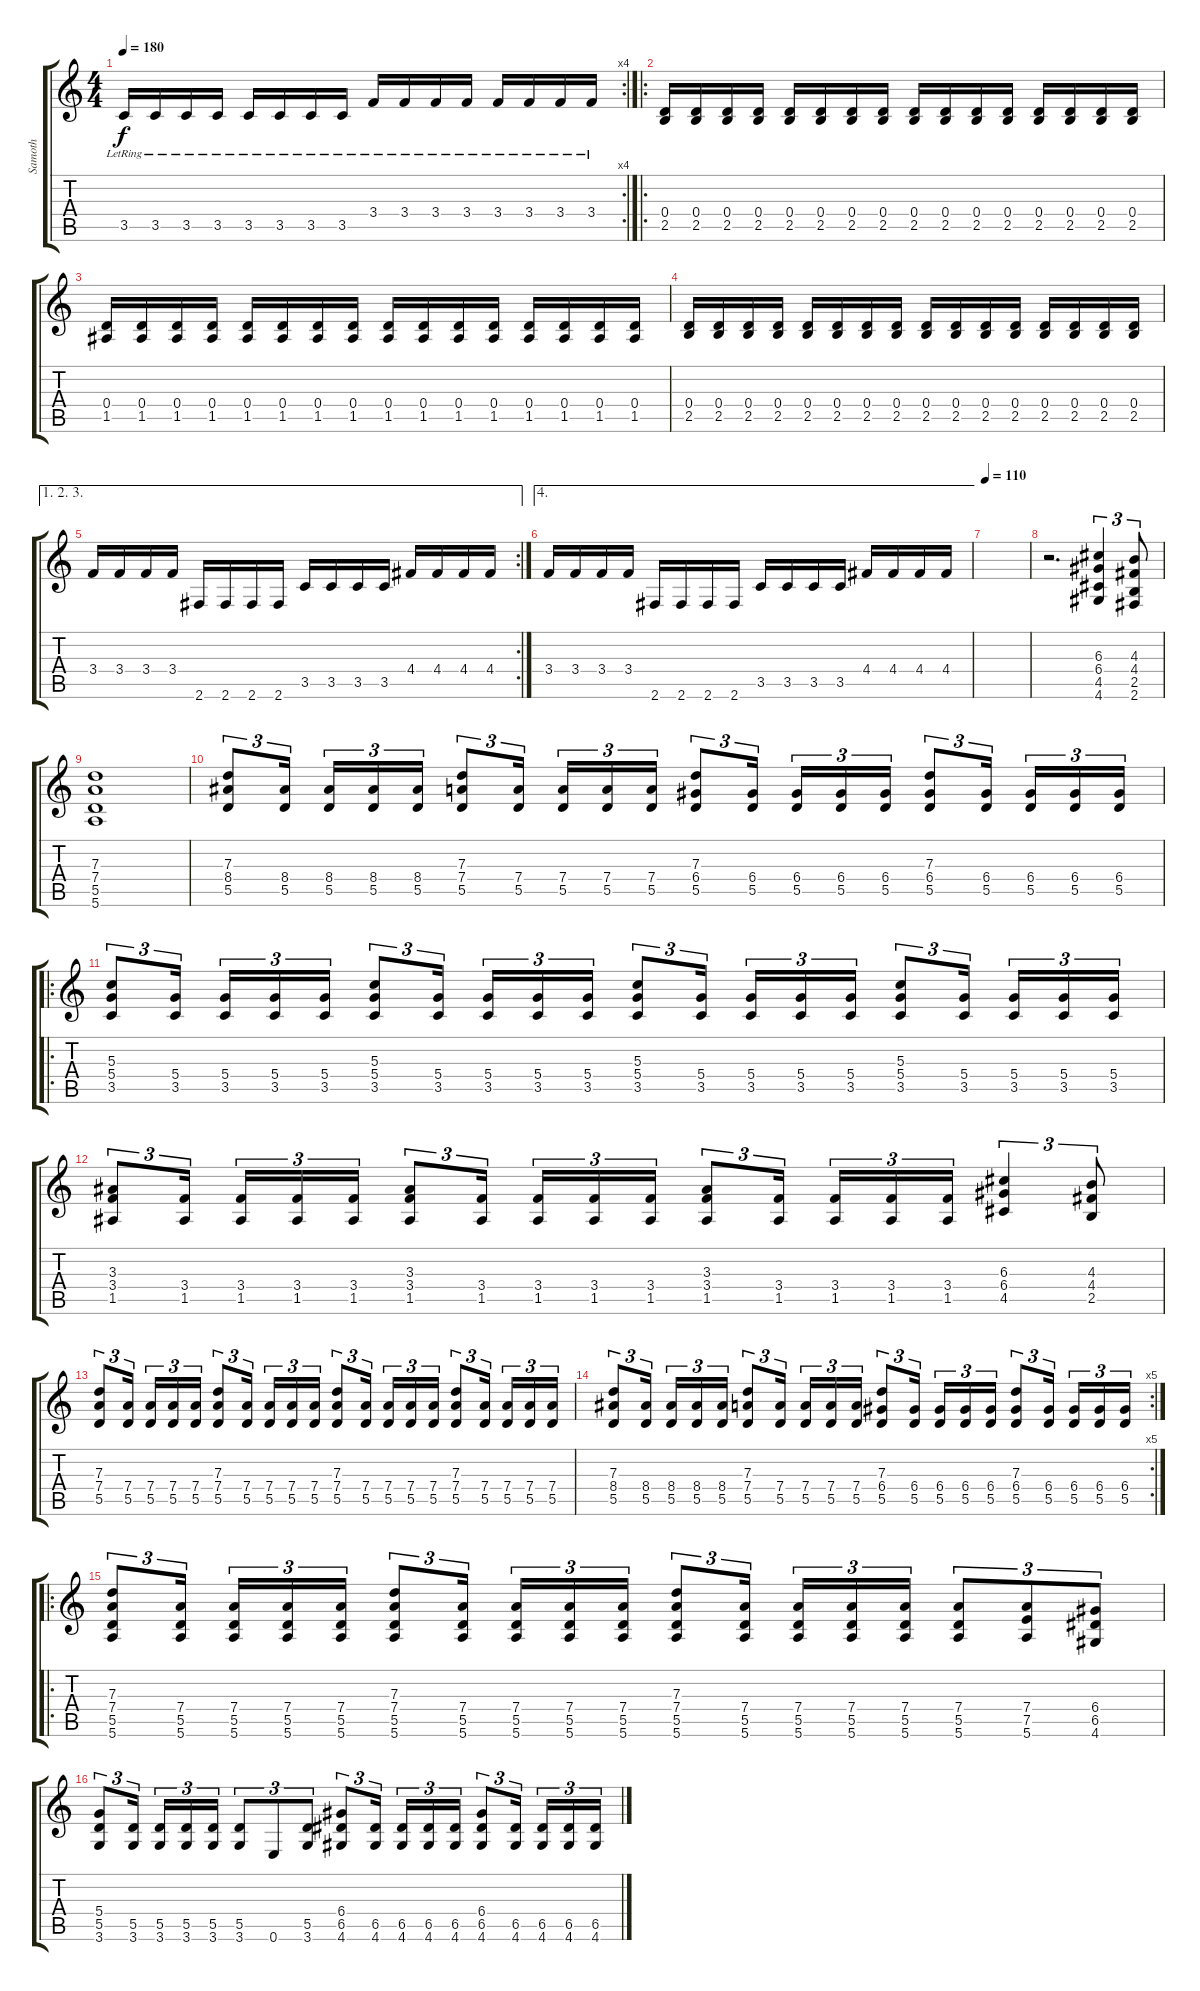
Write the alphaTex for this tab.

\track ("Samoth" "Samoth") {instrument distortionguitar}
\staff {score tabs}
\tuning (E4 B3 G3 D3 A2 E2) {hide}
\rc 4
\ts (4 4)
\tempo 180
\clef g2
\ks c
3.5{lr}.16{dy f} 3.5{lr}.16 3.5{lr}.16 3.5{lr}.16 3.5{lr}.16 3.5{lr}.16 3.5{lr}.16 3.5{lr}.16 3.4{lr}.16 3.4{lr}.16 3.4{lr}.16 3.4{lr}.16 3.4{lr}.16 3.4{lr}.16 3.4{lr}.16 3.4{lr}.16 |
\ro
(0.4 2.5).16 (0.4 2.5).16 (0.4 2.5).16 (0.4 2.5).16 (0.4 2.5).16 (0.4 2.5).16 (0.4 2.5).16 (0.4 2.5).16 (0.4 2.5).16 (0.4 2.5).16 (0.4 2.5).16 (0.4 2.5).16 (0.4 2.5).16 (0.4 2.5).16 (0.4 2.5).16 (0.4 2.5).16 |
(0.4 1.5).16 (0.4 1.5).16 (0.4 1.5).16 (0.4 1.5).16 (0.4 1.5).16 (0.4 1.5).16 (0.4 1.5).16 (0.4 1.5).16 (0.4 1.5).16 (0.4 1.5).16 (0.4 1.5).16 (0.4 1.5).16 (0.4 1.5).16 (0.4 1.5).16 (0.4 1.5).16 (0.4 1.5).16 |
(0.4 2.5).16 (0.4 2.5).16 (0.4 2.5).16 (0.4 2.5).16 (0.4 2.5).16 (0.4 2.5).16 (0.4 2.5).16 (0.4 2.5).16 (0.4 2.5).16 (0.4 2.5).16 (0.4 2.5).16 (0.4 2.5).16 (0.4 2.5).16 (0.4 2.5).16 (0.4 2.5).16 (0.4 2.5).16 |
\ae (1 2 3)
\rc 2
3.4.16 3.4.16 3.4.16 3.4.16 2.6.16 2.6.16 2.6.16 2.6.16 3.5.16 3.5.16 3.5.16 3.5.16 4.4.16 4.4.16 4.4.16 4.4.16 |
\ae 4
3.4.16 3.4.16 3.4.16 3.4.16 2.6.16 2.6.16 2.6.16 2.6.16 3.5.16 3.5.16 3.5.16 3.5.16 4.4.16 4.4.16 4.4.16 4.4.16 |
\tempo 110
|
r.2{d} (6.3 6.4 4.5 4.6).4{tu (3 2)} (4.3 4.4 2.5 2.6).8{tu (3 2)} |
(7.3 7.4 5.5 5.6).1 |
(7.3 8.4 5.5).8{tu (3 2)} (8.4 5.5).16{tu (3 2) beam splitsecondary} (8.4 5.5).16{tu (3 2)} (8.4 5.5).16{tu (3 2)} (8.4 5.5).16{tu (3 2)} (7.3 7.4 5.5).8{tu (3 2)} (7.4 5.5).16{tu (3 2) beam splitsecondary} (7.4 5.5).16{tu (3 2)} (7.4 5.5).16{tu (3 2)} (7.4 5.5).16{tu (3 2)} (7.3 6.4 5.5).8{tu (3 2)} (6.4 5.5).16{tu (3 2) beam splitsecondary} (6.4 5.5).16{tu (3 2)} (6.4 5.5).16{tu (3 2)} (6.4 5.5).16{tu (3 2)} (7.3 6.4 5.5).8{tu (3 2)} (6.4 5.5).16{tu (3 2) beam splitsecondary} (6.4 5.5).16{tu (3 2)} (6.4 5.5).16{tu (3 2)} (6.4 5.5).16{tu (3 2)} |
\ro
(5.3 5.4 3.5).8{tu (3 2)} (5.4 3.5).16{tu (3 2) beam splitsecondary} (5.4 3.5).16{tu (3 2)} (5.4 3.5).16{tu (3 2)} (5.4 3.5).16{tu (3 2)} (5.3 5.4 3.5).8{tu (3 2)} (5.4 3.5).16{tu (3 2) beam splitsecondary} (5.4 3.5).16{tu (3 2)} (5.4 3.5).16{tu (3 2)} (5.4 3.5).16{tu (3 2)} (5.3 5.4 3.5).8{tu (3 2)} (5.4 3.5).16{tu (3 2) beam splitsecondary} (5.4 3.5).16{tu (3 2)} (5.4 3.5).16{tu (3 2)} (5.4 3.5).16{tu (3 2)} (5.3 5.4 3.5).8{tu (3 2)} (5.4 3.5).16{tu (3 2) beam splitsecondary} (5.4 3.5).16{tu (3 2)} (5.4 3.5).16{tu (3 2)} (5.4 3.5).16{tu (3 2)} |
(3.3 3.4 1.5).8{tu (3 2)} (3.4 1.5).16{tu (3 2) beam splitsecondary} (3.4 1.5).16{tu (3 2)} (3.4 1.5).16{tu (3 2)} (3.4 1.5).16{tu (3 2)} (3.3 3.4 1.5).8{tu (3 2)} (3.4 1.5).16{tu (3 2) beam splitsecondary} (3.4 1.5).16{tu (3 2)} (3.4 1.5).16{tu (3 2)} (3.4 1.5).16{tu (3 2)} (3.3 3.4 1.5).8{tu (3 2)} (3.4 1.5).16{tu (3 2) beam splitsecondary} (3.4 1.5).16{tu (3 2)} (3.4 1.5).16{tu (3 2)} (3.4 1.5).16{tu (3 2)} (6.3 6.4 4.5).4{tu (3 2)} (4.3 4.4 2.5).8{tu (3 2)} |
(7.3 7.4 5.5).8{tu (3 2)} (7.4 5.5).16{tu (3 2) beam splitsecondary} (7.4 5.5).16{tu (3 2)} (7.4 5.5).16{tu (3 2)} (7.4 5.5).16{tu (3 2)} (7.3 7.4 5.5).8{tu (3 2)} (7.4 5.5).16{tu (3 2) beam splitsecondary} (7.4 5.5).16{tu (3 2)} (7.4 5.5).16{tu (3 2)} (7.4 5.5).16{tu (3 2)} (7.3 7.4 5.5).8{tu (3 2)} (7.4 5.5).16{tu (3 2) beam splitsecondary} (7.4 5.5).16{tu (3 2)} (7.4 5.5).16{tu (3 2)} (7.4 5.5).16{tu (3 2)} (7.3 7.4 5.5).8{tu (3 2)} (7.4 5.5).16{tu (3 2) beam splitsecondary} (7.4 5.5).16{tu (3 2)} (7.4 5.5).16{tu (3 2)} (7.4 5.5).16{tu (3 2)} |
\rc 5
(7.3 8.4 5.5).8{tu (3 2)} (8.4 5.5).16{tu (3 2) beam splitsecondary} (8.4 5.5).16{tu (3 2)} (8.4 5.5).16{tu (3 2)} (8.4 5.5).16{tu (3 2)} (7.3 7.4 5.5).8{tu (3 2)} (7.4 5.5).16{tu (3 2) beam splitsecondary} (7.4 5.5).16{tu (3 2)} (7.4 5.5).16{tu (3 2)} (7.4 5.5).16{tu (3 2)} (7.3 6.4 5.5).8{tu (3 2)} (6.4 5.5).16{tu (3 2) beam splitsecondary} (6.4 5.5).16{tu (3 2)} (6.4 5.5).16{tu (3 2)} (6.4 5.5).16{tu (3 2)} (7.3 6.4 5.5).8{tu (3 2)} (6.4 5.5).16{tu (3 2) beam splitsecondary} (6.4 5.5).16{tu (3 2)} (6.4 5.5).16{tu (3 2)} (6.4 5.5).16{tu (3 2)} |
\ro
(7.3 7.4 5.5 5.6).8{tu (3 2)} (7.4 5.5 5.6).16{tu (3 2) beam splitsecondary} (7.4 5.5 5.6).16{tu (3 2)} (7.4 5.5 5.6).16{tu (3 2)} (7.4 5.5 5.6).16{tu (3 2)} (7.3 7.4 5.5 5.6).8{tu (3 2)} (7.4 5.5 5.6).16{tu (3 2) beam splitsecondary} (7.4 5.5 5.6).16{tu (3 2)} (7.4 5.5 5.6).16{tu (3 2)} (7.4 5.5 5.6).16{tu (3 2)} (7.3 7.4 5.5 5.6).8{tu (3 2)} (7.4 5.5 5.6).16{tu (3 2) beam splitsecondary} (7.4 5.5 5.6).16{tu (3 2)} (7.4 5.5 5.6).16{tu (3 2)} (7.4 5.5 5.6).16{tu (3 2)} (7.4 5.5 5.6).8{tu (3 2)} (7.4 7.5 5.6).8{tu (3 2)} (6.4 6.5 4.6).8{tu (3 2)} |
(5.4 5.5 3.6).8{tu (3 2)} (5.5 3.6).16{tu (3 2) beam splitsecondary} (5.5 3.6).16{tu (3 2)} (5.5 3.6).16{tu (3 2)} (5.5 3.6).16{tu (3 2)} (5.5 3.6).8{tu (3 2)} 0.6.8{tu (3 2)} (5.5 3.6).8{tu (3 2)} (6.4 6.5 4.6).8{tu (3 2)} (6.5 4.6).16{tu (3 2) beam splitsecondary} (6.5 4.6).16{tu (3 2)} (6.5 4.6).16{tu (3 2)} (6.5 4.6).16{tu (3 2)} (6.4 6.5 4.6).8{tu (3 2)} (6.5 4.6).16{tu (3 2) beam splitsecondary} (6.5 4.6).16{tu (3 2)} (6.5 4.6).16{tu (3 2)} (6.5 4.6).16{tu (3 2)}
